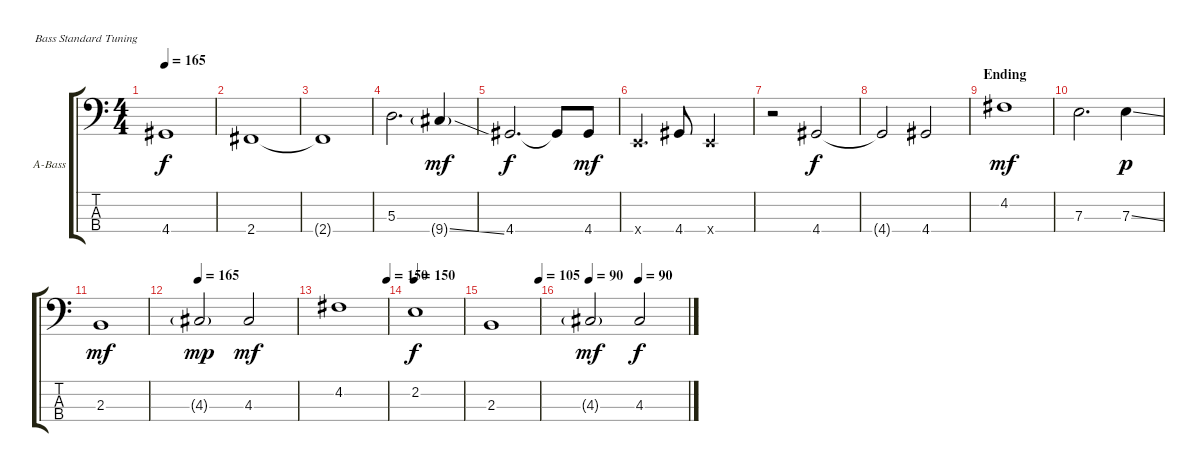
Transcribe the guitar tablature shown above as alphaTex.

\bracketExtendMode groupsimilarinstruments
\firstSystemTrackNameOrientation horizontal
\otherSystemsTrackNameOrientation horizontal
\track ("Acoustic Bass" "A-Bass") {instrument acousticbass}
\staff {score tabs}
\tuning (G2 D2 A1 E1)
\ts (4 4)
\tempo 165
\clef f4
\scale
0.333333
\ks c
4.4.1{dy f} |
\scale
0.333333 2.4.1 |
\scale
0.333333 2.4{t}.1 |
\scale
0.333333 5.3.2{d} 9.4{ss g}.4{dy mf} |
\scale
0.333333 4.4.2{d dy f} 4.4{t}.8 4.4.8{dy mf} |
\scale
0.333333 0.4{x}.4{d} 4.4.8 0.4{x}.2 |
\scale
0.333333 r.2 4.4.2{dy f} |
\scale
0.333333 4.4{t}.2 4.4.2 |
\section ("" "Ending")
\scale
0.333333 4.2.1{dy mf} |
\scale
0.333333 7.3.2{d} 7.3{ss}.4{dy p} |
\scale
0.333333 2.3.1{dy mf} |
\tempo 165
\scale
0.333333 4.3{g}.2{dy mp} 4.3.2{dy mf} |
\tempo (150 1)
\scale
0.333333 4.2.1 |
\tempo 150
\scale
0.333333 2.2.1{dy f} |
\tempo (105 1)
\scale
0.333333 2.3.1 |
\tempo 105
\tempo 90
\tempo (90 0.5)
\scale
0.333333 4.3{g}.2{dy mf} 4.3.2{dy f}
